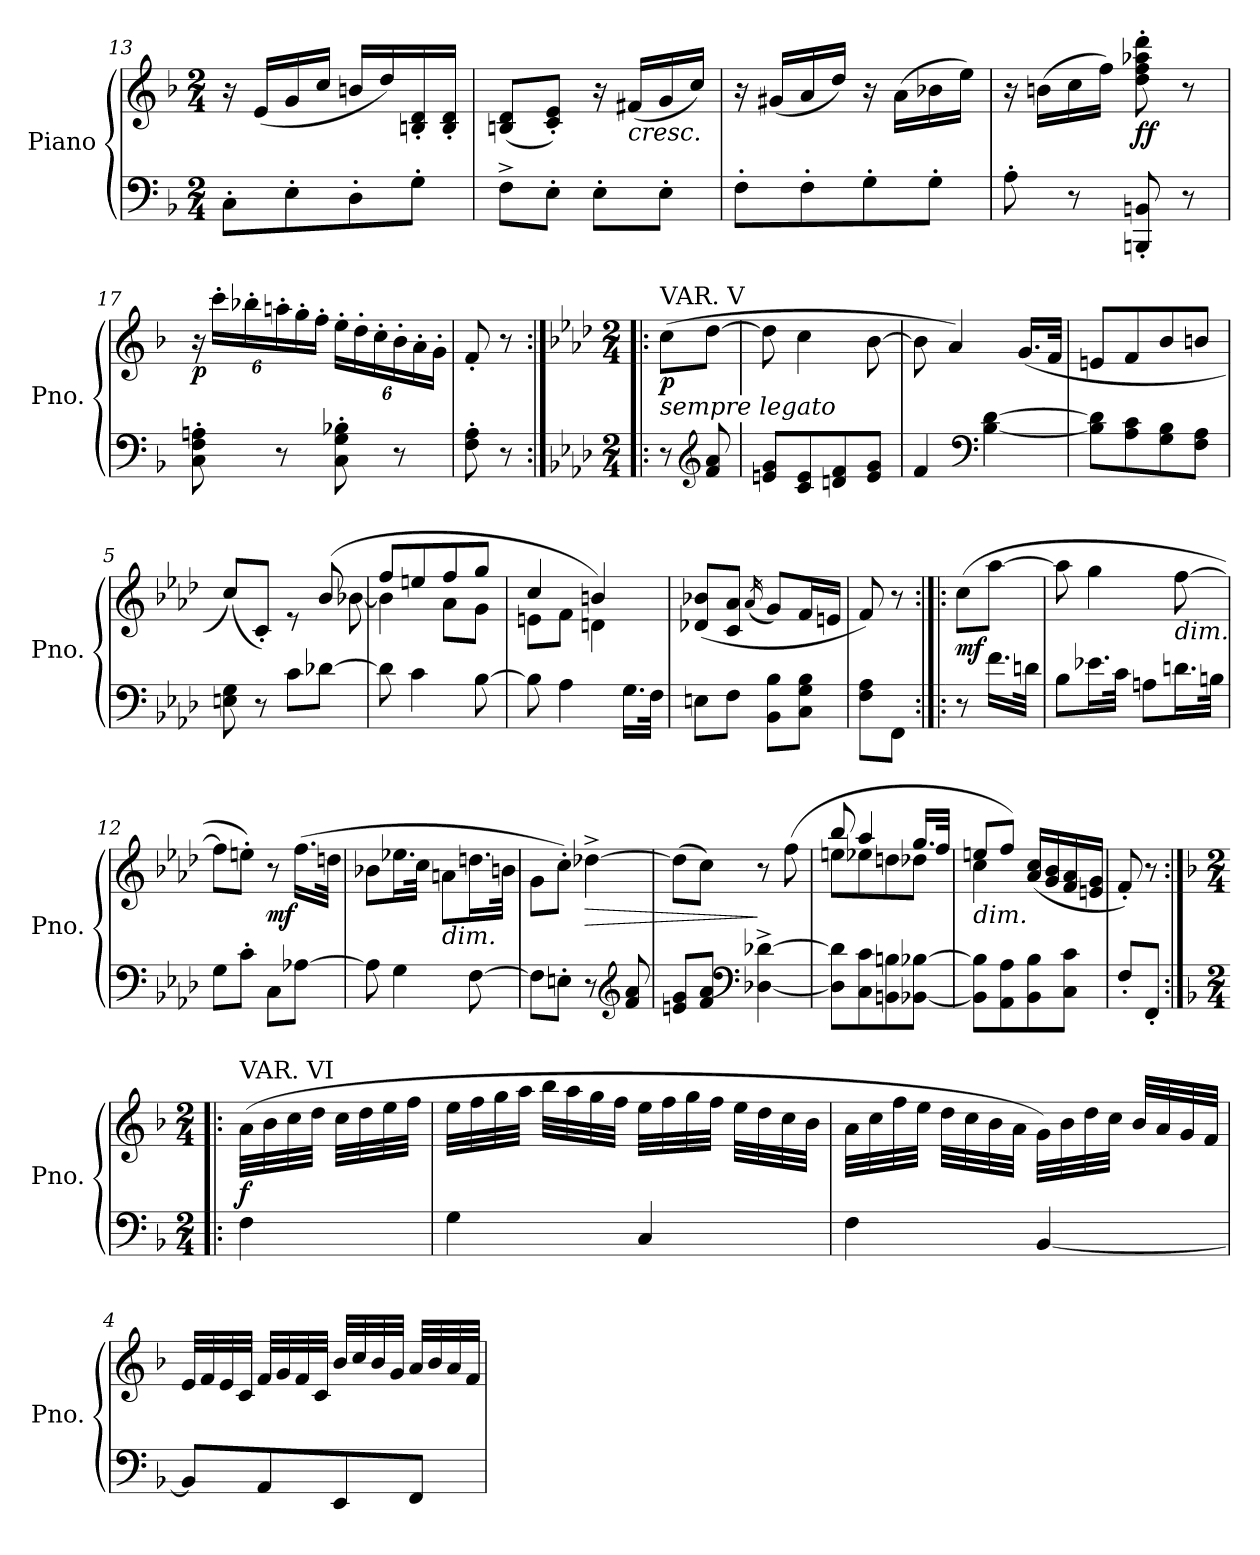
**kern	**kern	**dynam
*part1	*part1	*part1
*staff2	*staff1	*staff1/2
*I"Piano	*	*
*I'Pno.	*	*
*clefF4	*clefG2	*
*k[b-]	*k[b-]	*
*F:	*F:	*
*M2/4	*M2/4	*
=13	=13	=13
8C'\L	16r	.
.	(<16e/LL	.
8E'\	16g/	.
.	16cc/JJ	.
8D'\	16bn/LL	.
.	16dd/)	.
8G'\J	16Bn/' 16d/'	.
.	16B/' 16d/'JJ	.
=14	=14	=14
8F^\L	(<8Bn/ 8d/L	.
8E'\J	8c/' 8e/'J)	.
8E'\L	16r	.
!	!LO:TX:b:i:t=cresc.	!
.	(<16f#X/LL	.
8E'\J	16g/	.
.	16cc/JJ)	.
=15	=15	=15
8F'\L	16r	.
.	(<16g#X/LL	.
8F'\	16a/	.
.	16dd/JJ)	.
8G'\	16r	.
.	(>16a\LL	.
8G'\J	16b-X\	.
.	16ee\JJ)	.
!!LO:PB:g=z
=16	=16	=16
8A'\	16r	.
.	(>16bn\LL	.
8r	16cc\	.
.	16ff\JJ)	.
!	!	!LO:DY:b
8BBBn/' 8BBn/'	8dd\' 8ff\' 8aa-X\' 8ddd\'	ff
8r	8r	.
=17	=17	=17
*	*Xbrackettup	*
!	!	!LO:DY:b
8C\' 8F\' 8An\'	24r	p
.	24ccc'\LL	.
.	24bb-X'\	.
8r	24aan'\	.
.	24gg'\	.
.	24ff'\JJ	.
8C\' 8G\' 8B-X\'	24ee'\LL	.
.	24dd'\	.
.	24cc'\	.
8r	24b-'\	.
.	24a'\	.
.	24g'\JJ	.
=18	=18	=18
8F\' 8A\'	8f'/	.
8r	8r	.
!!LO:LB:g=z
=1:|!|:	=1:|!|:	=1:|!|:
*k[b-e-a-d-]	*k[b-e-a-d-]	*
*f:	*f:	*
*M2/4	*M2/4	*
!	!LO:TX:a:t=VAR. V	!
!	!LO:TX:b:i:t=sempre legato	!
!	!	!LO:DY:b
8r	(>8cc\L	p
*clefG2	*	*
8f/ 8a-/	[8dd-\J	.
=2	=2	=2
8en/ 8g/L	8dd-\]	.
8c/ 8e/	4cc\	.
8dn/ 8f/	.	.
8e/ 8g/J	[8b-\	.
=3	=3	=3
4f/	8b-\]	.
.	4a-/)	.
*clefF4	*	*
[4B-\ [4d-\	.	.
.	(<16.g/LL	.
.	32f/JJk	.
=4	=4	=4
8B-\] 8d-\]L	8en/L	.
8A-\ 8c\	8f/	.
8G\ 8B-\	8b-/	.
8F\ 8A-\J	8bn/J	.
=5	=5	=5
*	*^	*
8En\ 8G\	(<8cc/L)	4.ryy	.
8r	8c'/J)	.	.
8c\L	8re	.	.
[8d-X\J	(>8b-/	[8b-X\	.
=6	=6	=6	=6
8d-\]	8ff/L	4b-\]	.
4c\	8een/	.	.
.	8ff/	8a-\L	.
[8B-\	8gg/J	8g\J	.
=7	=7	=7	=7
8B-\]	4cc/	8en\L	.
4A-\	.	8f\J	.
.	4bn/)	4dn\	.
16.G\LL	.	.	.
32F\JJk	.	.	.
*	*v	*v	*
!!LO:LB:g=z
=8	=8	=8
8En\L	(<8d-X/ 8b-X/L	.
8F\J	8c/ 8a-/J	.
.	(<16qa-/	.
8BB-\ 8B-\L	8g/L)	.
8C\ 8G\ 8B-\J	16f/L	.
.	16en/JJ	.
=9	=9	=9
8F\ 8A-\L	8f/)	.
8FF\J	8r	.
=10:|!|:	=10:|!|:	=10:|!|:
!	!	!LO:DY:b
8r	(>8cc\L	mf
16.f\LL	[8aa-\J	.
32dn\JJk	.	.
=11	=11	=11
8B-\L	8aa-\]	.
16.e-X\L	4gg\	.
32c\JJk	.	.
8An\L	.	.
!	!LO:TX:b:i:t=dim.	!
16.dn\L	[8ff\	.
32Bn\JJk	.	.
=12	=12	=12
8G\L	8ff\L]	.
8c'\J	8een'\J)	.
!	!	!LO:DY:b
8C\L	8r	mf
[8A-X\J	(>16.ff\LL	.
.	32ddn\JJk	.
=13	=13	=13
8A-\]	8b-X\L	.
4G\	16.ee-X\L	.
.	32cc\JJk	.
!	!LO:TX:b:i:t=dim.	!
.	8an\L	.
[8F\	16.ddn\L	.
.	32bn\JJk	.
!!LO:LB:g=z
=14	=14	=14
8F\L]	8g\L	.
8En'\J	8cc'\J)	.
!	!	!LO:HP:b
8r	[4dd-X^\	>
*clefG2	*	*
8f/ 8a-/	.	.
=15	=15	=15
8en/ 8g/L	(>8dd-\L]	.
8f/ 8a-/J	8cc\J)	.
*clefF4	*	*
[4D-X\^ [4d-X\^	8r	]
.	(>8ff\	.
=16	=16	=16
*	*^	*
8D-\] 8d-\]L	8bb-/	8een\L	.
8C\ 8c\	4aa-/	8ee-X\	.
8BBn\ 8Bn\	.	8ddn\	.
[8BB-X\ [8B-X\J	16.gg/LL	8dd-X\J	.
.	32ff/JJk	.	.
=17	=17	=17	=17
!	!LO:TX:b:i:t=dim.	!	!
8BB-\] 8B-\]L	8een/L	4cc\	.
8AA-\ 8A-\	8ff/J)	.	.
8BB-\ 8B-\	(<16a-/ 16cc/LL	4ryy	.
.	16g/ 16b-/	.	.
8C\ 8c\J	16f/ 16a-/	.	.
.	16en/ 16g/JJ	.	.
*	*v	*v	*
=18	=18	=18
8F'/L	8f'/)	.
8FF'/J	8r	.
!!LO:LB:g=z
=1:|!|:	=1:|!|:	=1:|!|:
*k[b-]	*k[b-]	*
*F:	*F:	*
*M2/4	*M2/4	*
*	*MM68	*
!	!LO:TX:a:t=VAR. VI	!
!	!	!LO:DY:b
4F\	(>32a\LLL	f
.	32b-\	.
.	32cc\	.
.	32dd\JJJ	.
.	32cc\LLL	.
.	32dd\	.
.	32ee\	.
.	32ff\JJJ	.
=2	=2	=2
4G\	32ee\LLL	.
.	32ff\	.
.	32gg\	.
.	32aa\JJJ	.
.	32bb-\LLL	.
.	32aa\	.
.	32gg\	.
.	32ff\JJJ	.
4C/	32ee\LLL	.
.	32ff\	.
.	32gg\	.
.	32ff\JJJ	.
.	32ee\LLL	.
.	32dd\	.
.	32cc\	.
.	32b-\JJJ	.
=3	=3	=3
4F\	32a\LLL	.
.	32cc\	.
.	32ff\	.
.	32ee\JJJ	.
.	32dd\LLL	.
.	32cc\	.
.	32b-\	.
.	32a\JJJ	.
[4BB-/	32g\LLL)	.
.	32b-\	.
.	32dd\	.
.	32cc\JJJ	.
.	32b-/LLL	.
.	32a/	.
.	32g/	.
.	32f/JJJ	.
!!LO:LB:g=z
=4	=4	=4
8BB-/L]	32e/LLL	.
.	32f/	.
.	32e/	.
.	32c/JJJ	.
8AA/	32f/LLL	.
.	32g/	.
.	32f/	.
.	32c/JJJ	.
8EE/	32b-/LLL	.
.	32cc/	.
.	32b-/	.
.	32g/JJJ	.
8FF/J	32a/LLL	.
.	32b-/	.
.	32a/	.
.	32f/JJJ	.
=	=	=
*-	*-	*-
